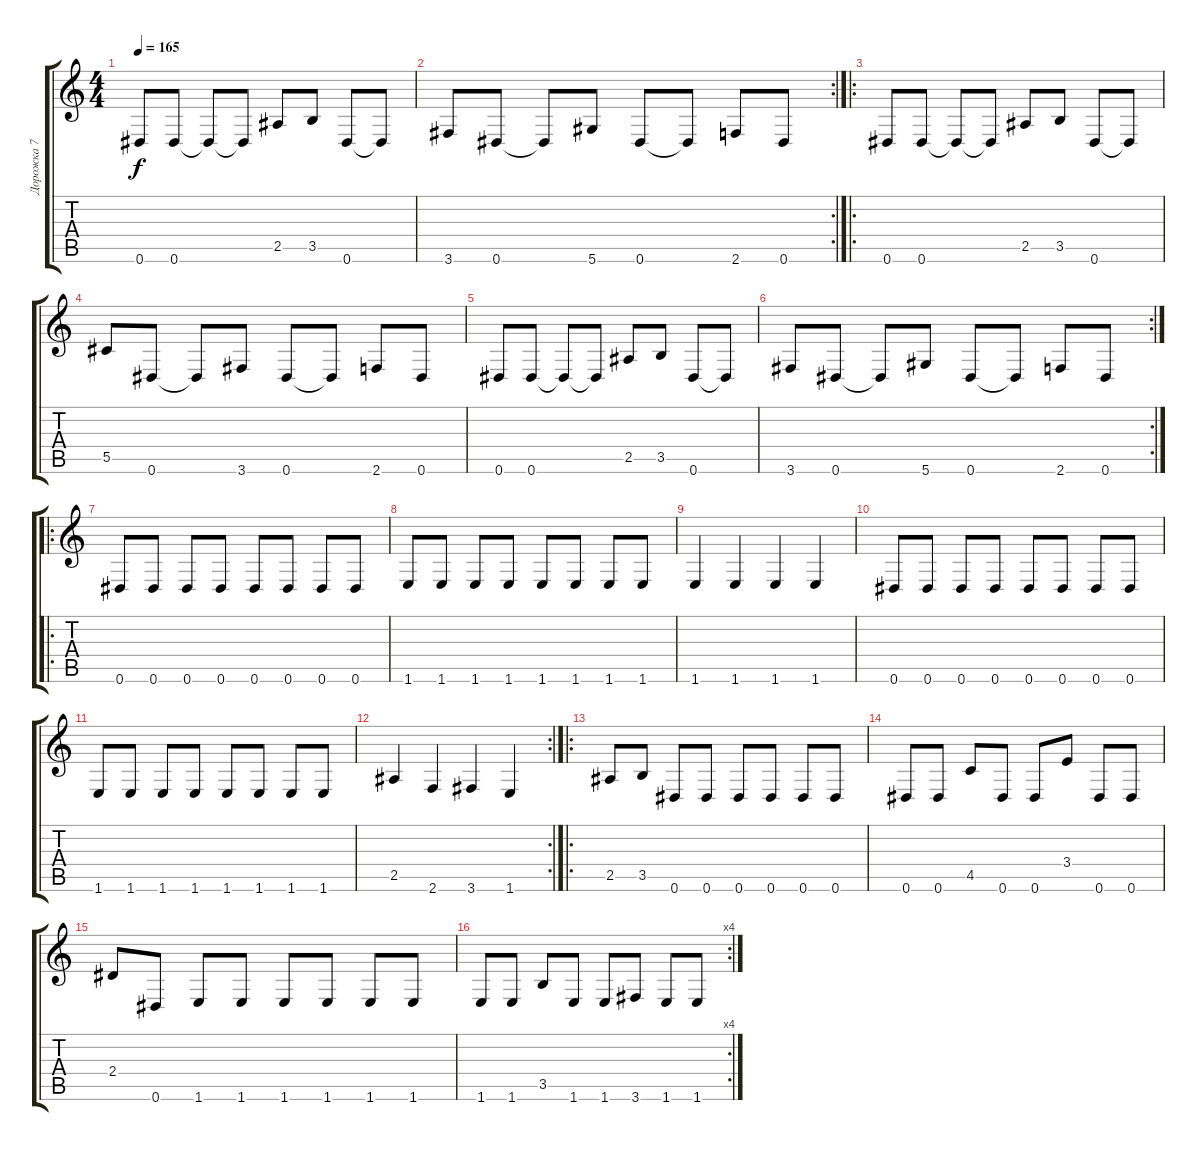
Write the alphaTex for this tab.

\track ("Дорожка 7" "Дорожка 7") {instrument electricbassfinger}
\staff {score tabs}
\tuning (Eb4 Bb3 Gb3 Db3 Ab2 Eb2) {hide}
\ts (4 4)
\tempo 165
\clef g2
\ks c
0.6.8{dy f} 0.6.8 0.6{t}.8 0.6{t}.8 2.5.8 3.5.8 0.6.8 0.6{t}.8 |
\rc 2
3.6.8 0.6.8 0.6{t}.8 5.6.8 0.6.8 0.6{t}.8 2.6.8 0.6.8 |
\ro
0.6.8 0.6.8 0.6{t}.8 0.6{t}.8 2.5.8 3.5.8 0.6.8 0.6{t}.8 |
5.5.8 0.6.8 0.6{t}.8 3.6.8 0.6.8 0.6{t}.8 2.6.8 0.6.8 |
0.6.8 0.6.8 0.6{t}.8 0.6{t}.8 2.5.8 3.5.8 0.6.8 0.6{t}.8 |
\rc 2
3.6.8 0.6.8 0.6{t}.8 5.6.8 0.6.8 0.6{t}.8 2.6.8 0.6.8 |
\ro
0.6.8 0.6.8 0.6.8 0.6.8 0.6.8 0.6.8 0.6.8 0.6.8 |
1.6.8 1.6.8 1.6.8 1.6.8 1.6.8 1.6.8 1.6.8 1.6.8 |
1.6.4 1.6.4 1.6.4 1.6.4 |
0.6.8 0.6.8 0.6.8 0.6.8 0.6.8 0.6.8 0.6.8 0.6.8 |
1.6.8 1.6.8 1.6.8 1.6.8 1.6.8 1.6.8 1.6.8 1.6.8 |
\rc 2
2.5.4 2.6.4 3.6.4 1.6.4 |
\ro
2.5.8 3.5.8 0.6.8 0.6.8 0.6.8 0.6.8 0.6.8 0.6.8 |
0.6.8 0.6.8 4.5.8 0.6.8 0.6.8 3.4.8 0.6.8 0.6.8 |
2.4.8 0.6.8 1.6.8 1.6.8 1.6.8 1.6.8 1.6.8 1.6.8 |
\rc 4
1.6.8 1.6.8 3.5.8 1.6.8 1.6.8 3.6.8 1.6.8 1.6.8
